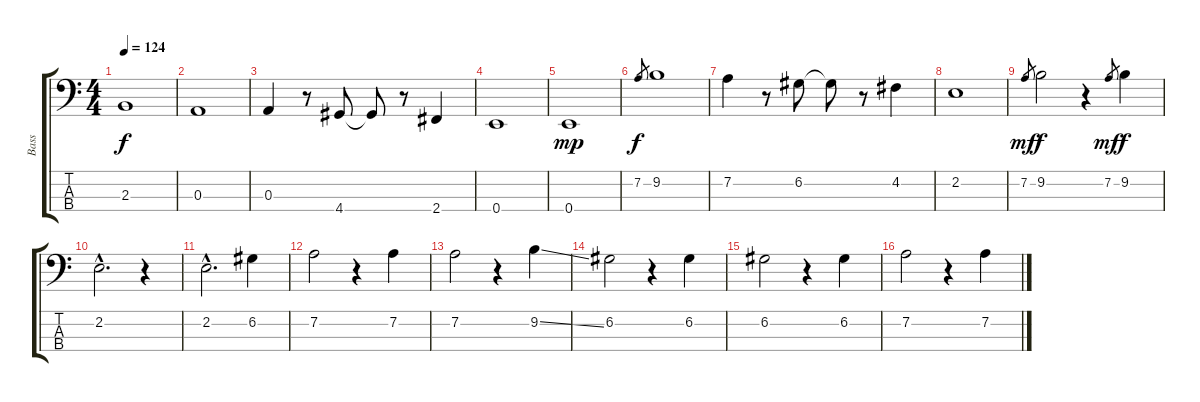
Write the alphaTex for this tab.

\track ("Bass" "Bass") {instrument acousticbass}
\staff {score tabs}
\tuning (G2 D2 A1 E1) {hide}
\ts (4 4)
\tempo 124
\clef f4
\ks c
2.3.1{dy f} |
0.3.1 |
0.3.4 r.8 4.4.8 4.4{t}.8 r.8 2.4.4 |
0.4.1 |
0.4.1{dy mp} |
7.2.8{gr dy f} 9.2.1 |
7.2.4 r.8 6.2.8 6.2{t}.8 r.8 4.2.4 |
2.2.1 |
7.2.8{gr dy mf} 9.2.2{dy f} r.4 7.2.8{gr dy mf} 9.2.4{dy f} |
2.2{hac}.2{d} r.4 |
2.2{hac}.2{d} 6.2.4 |
7.2.2 r.4 7.2.4 |
7.2.2 r.4 9.2{ss}.4 |
6.2.2 r.4 6.2.4 |
6.2.2 r.4 6.2.4 |
7.2.2 r.4 7.2.4
